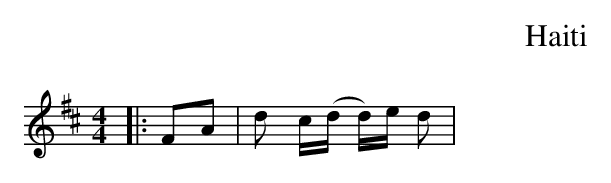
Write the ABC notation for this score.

X:1
T:Haiti
M:4/4
L:1/8
K:D
|: FA | d c/(d/ d/)e/ d  |
